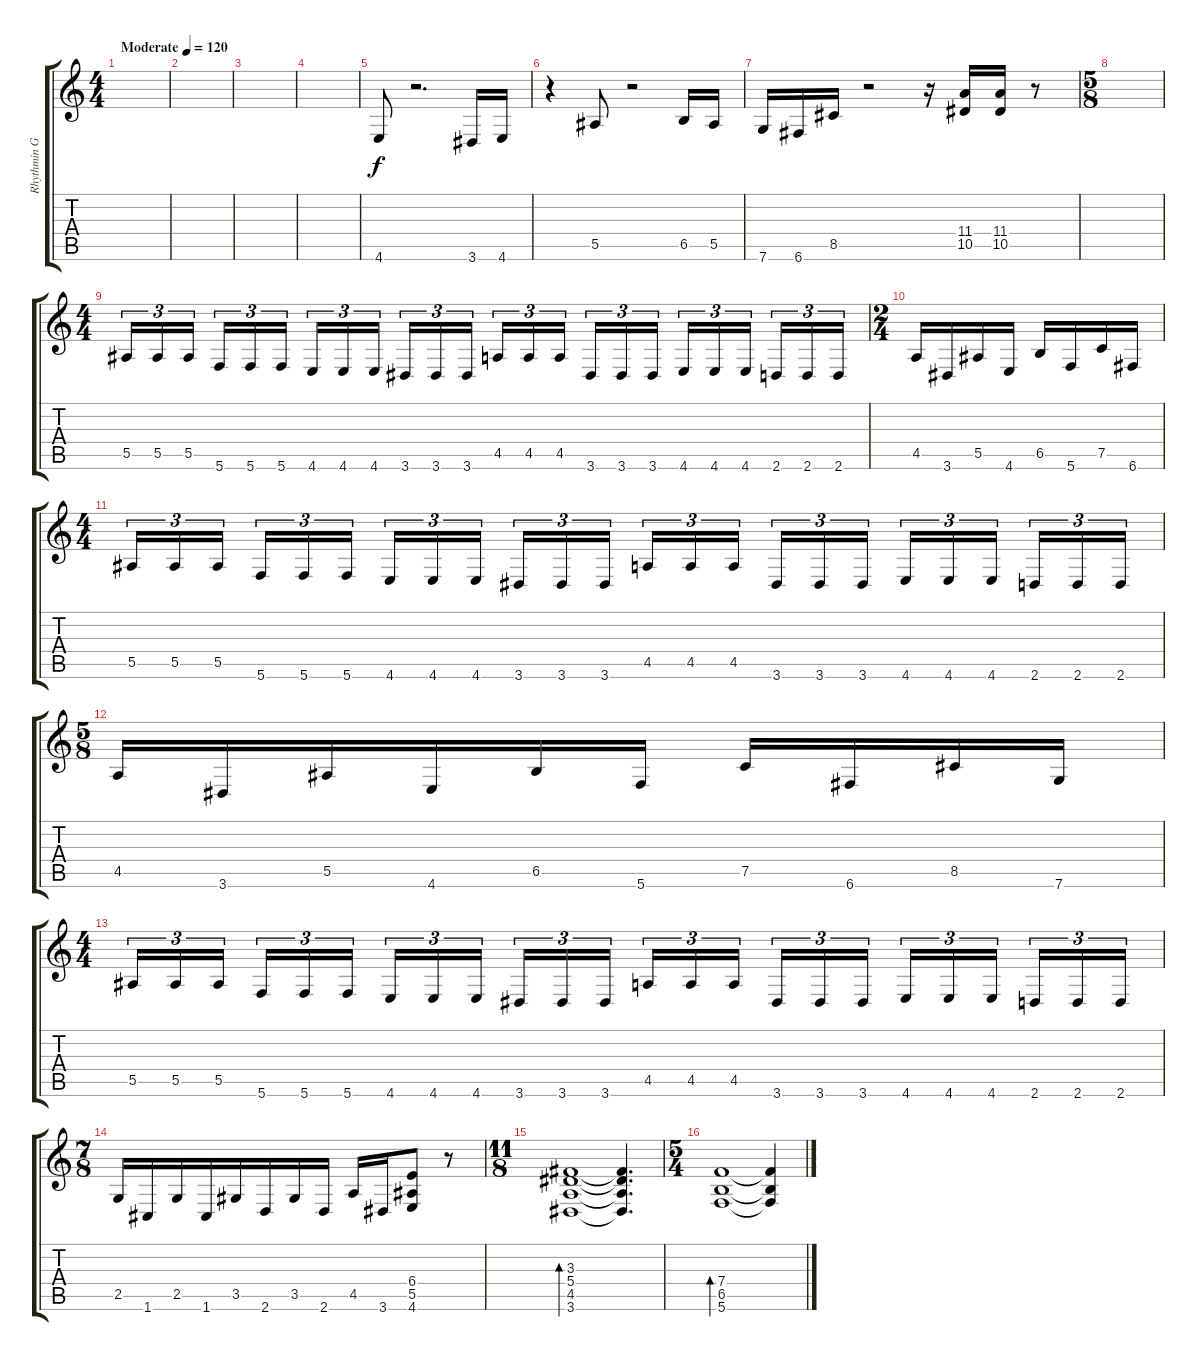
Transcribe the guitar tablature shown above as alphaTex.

\track ("Rhythmin Guitar #2" "Rhythmin G") {instrument distortionguitar}
\staff {score tabs}
\tuning (C4 G3 Eb3 Bb2 F2 C2) {hide}
\ts (4 4)
\tempo (120 "Moderate")
\clef g2
\ks c
|
|
|
|
4.6.8 r.2{d} 3.6.16 4.6.16 |
r.4 5.5.8 r.2 6.5.16 5.5.16 |
7.6.16 6.6.16 8.5.16 r.2 r.16 (11.4 10.5).16 (11.4 10.5).16 r.8 |
\ts (5 8)
|
\ts (4 4)
5.5.16{tu (3 2)} 5.5.16{tu (3 2)} 5.5.16{tu (3 2) beam splitsecondary} 5.6.16{tu (3 2)} 5.6.16{tu (3 2)} 5.6.16{tu (3 2)} 4.6.16{tu (3 2)} 4.6.16{tu (3 2)} 4.6.16{tu (3 2) beam splitsecondary} 3.6.16{tu (3 2)} 3.6.16{tu (3 2)} 3.6.16{tu (3 2)} 4.5.16{tu (3 2)} 4.5.16{tu (3 2)} 4.5.16{tu (3 2) beam splitsecondary} 3.6.16{tu (3 2)} 3.6.16{tu (3 2)} 3.6.16{tu (3 2)} 4.6.16{tu (3 2)} 4.6.16{tu (3 2)} 4.6.16{tu (3 2) beam splitsecondary} 2.6.16{tu (3 2)} 2.6.16{tu (3 2)} 2.6.16{tu (3 2)} |
\ts (2 4)
4.5.16 3.6.16 5.5.16 4.6.16 6.5.16 5.6.16 7.5.16 6.6.16 |
\ts (4 4)
5.5.16{tu (3 2)} 5.5.16{tu (3 2)} 5.5.16{tu (3 2) beam splitsecondary} 5.6.16{tu (3 2)} 5.6.16{tu (3 2)} 5.6.16{tu (3 2)} 4.6.16{tu (3 2)} 4.6.16{tu (3 2)} 4.6.16{tu (3 2) beam splitsecondary} 3.6.16{tu (3 2)} 3.6.16{tu (3 2)} 3.6.16{tu (3 2)} 4.5.16{tu (3 2)} 4.5.16{tu (3 2)} 4.5.16{tu (3 2) beam splitsecondary} 3.6.16{tu (3 2)} 3.6.16{tu (3 2)} 3.6.16{tu (3 2)} 4.6.16{tu (3 2)} 4.6.16{tu (3 2)} 4.6.16{tu (3 2) beam splitsecondary} 2.6.16{tu (3 2)} 2.6.16{tu (3 2)} 2.6.16{tu (3 2)} |
\ts (5 8)
4.5.16 3.6.16 5.5.16 4.6.16 6.5.16 5.6.16 7.5.16 6.6.16 8.5.16 7.6.16 |
\ts (4 4)
5.5.16{tu (3 2)} 5.5.16{tu (3 2)} 5.5.16{tu (3 2) beam splitsecondary} 5.6.16{tu (3 2)} 5.6.16{tu (3 2)} 5.6.16{tu (3 2)} 4.6.16{tu (3 2)} 4.6.16{tu (3 2)} 4.6.16{tu (3 2) beam splitsecondary} 3.6.16{tu (3 2)} 3.6.16{tu (3 2)} 3.6.16{tu (3 2)} 4.5.16{tu (3 2)} 4.5.16{tu (3 2)} 4.5.16{tu (3 2) beam splitsecondary} 3.6.16{tu (3 2)} 3.6.16{tu (3 2)} 3.6.16{tu (3 2)} 4.6.16{tu (3 2)} 4.6.16{tu (3 2)} 4.6.16{tu (3 2) beam splitsecondary} 2.6.16{tu (3 2)} 2.6.16{tu (3 2)} 2.6.16{tu (3 2)} |
\ts (7 8)
2.5.16 1.6.16 2.5.16 1.6.16 3.5.16 2.6.16 3.5.16 2.6.16 4.5.16 3.6.16 (6.4 5.5 4.6).8 r.8 |
\ts (11 8)
(3.3 5.4 4.5 3.6).1{bd 60} (3.3{t} 5.4{t} 4.5{t} 3.6{t}).4{d} |
\ts (5 4)
(7.4 6.5 5.6).1{bd 60} (7.4{t} 6.5{t} 5.6{t}).4
